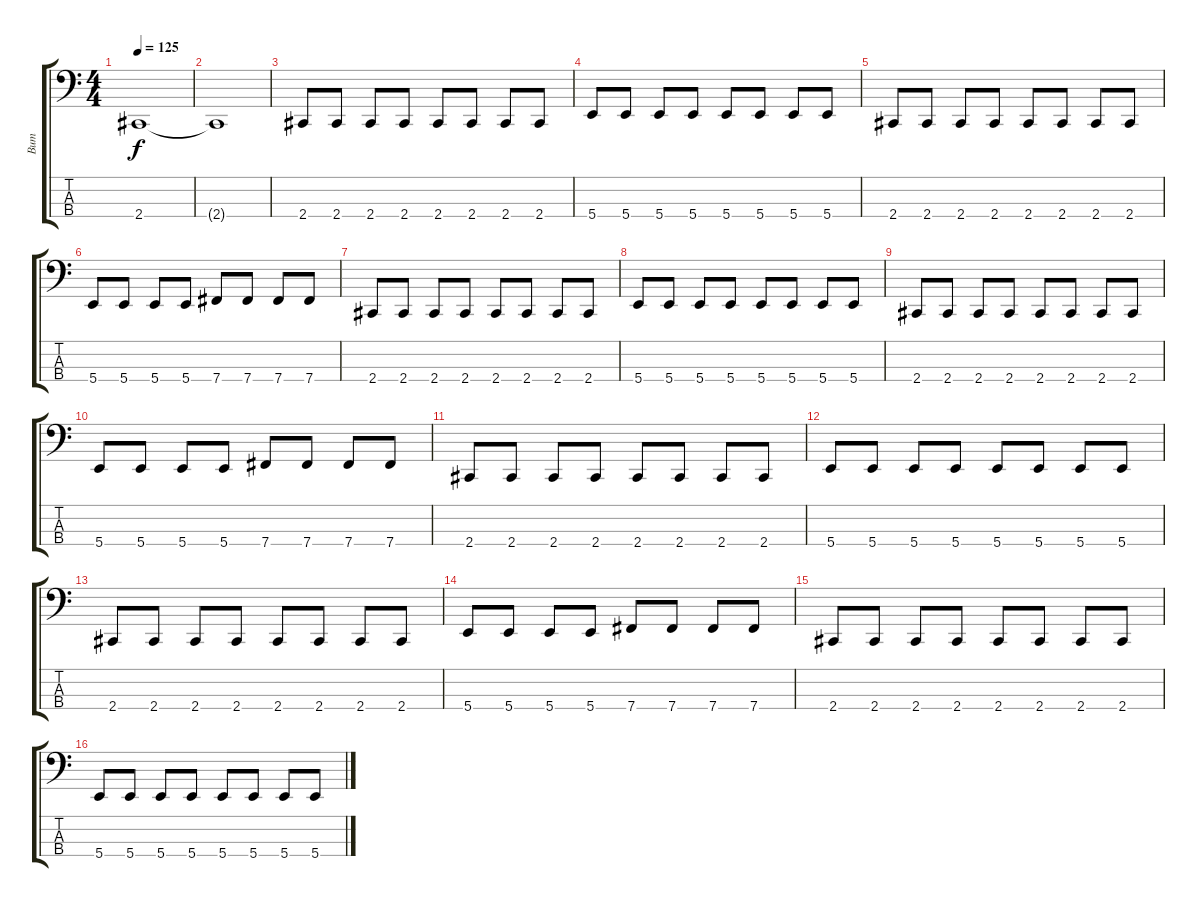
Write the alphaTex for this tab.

\track ("Вит" "Вит") {instrument electricbassfinger}
\staff {score tabs}
\tuning (E2 B1 Gb1 B0) {hide}
\ts (4 4)
\tempo 125
\clef f4
\ks c
2.4{t}.1{dy f} |
2.4{t}.1 |
2.4.8 2.4.8 2.4.8 2.4.8 2.4.8 2.4.8 2.4.8 2.4.8 |
5.4.8 5.4.8 5.4.8 5.4.8 5.4.8 5.4.8 5.4.8 5.4.8 |
2.4.8 2.4.8 2.4.8 2.4.8 2.4.8 2.4.8 2.4.8 2.4.8 |
5.4.8 5.4.8 5.4.8 5.4.8 7.4.8 7.4.8 7.4.8 7.4.8 |
2.4.8 2.4.8 2.4.8 2.4.8 2.4.8 2.4.8 2.4.8 2.4.8 |
5.4.8 5.4.8 5.4.8 5.4.8 5.4.8 5.4.8 5.4.8 5.4.8 |
2.4.8 2.4.8 2.4.8 2.4.8 2.4.8 2.4.8 2.4.8 2.4.8 |
5.4.8 5.4.8 5.4.8 5.4.8 7.4.8 7.4.8 7.4.8 7.4.8 |
2.4.8 2.4.8 2.4.8 2.4.8 2.4.8 2.4.8 2.4.8 2.4.8 |
5.4.8 5.4.8 5.4.8 5.4.8 5.4.8 5.4.8 5.4.8 5.4.8 |
2.4.8 2.4.8 2.4.8 2.4.8 2.4.8 2.4.8 2.4.8 2.4.8 |
5.4.8 5.4.8 5.4.8 5.4.8 7.4.8 7.4.8 7.4.8 7.4.8 |
2.4.8 2.4.8 2.4.8 2.4.8 2.4.8 2.4.8 2.4.8 2.4.8 |
5.4.8 5.4.8 5.4.8 5.4.8 5.4.8 5.4.8 5.4.8 5.4.8
